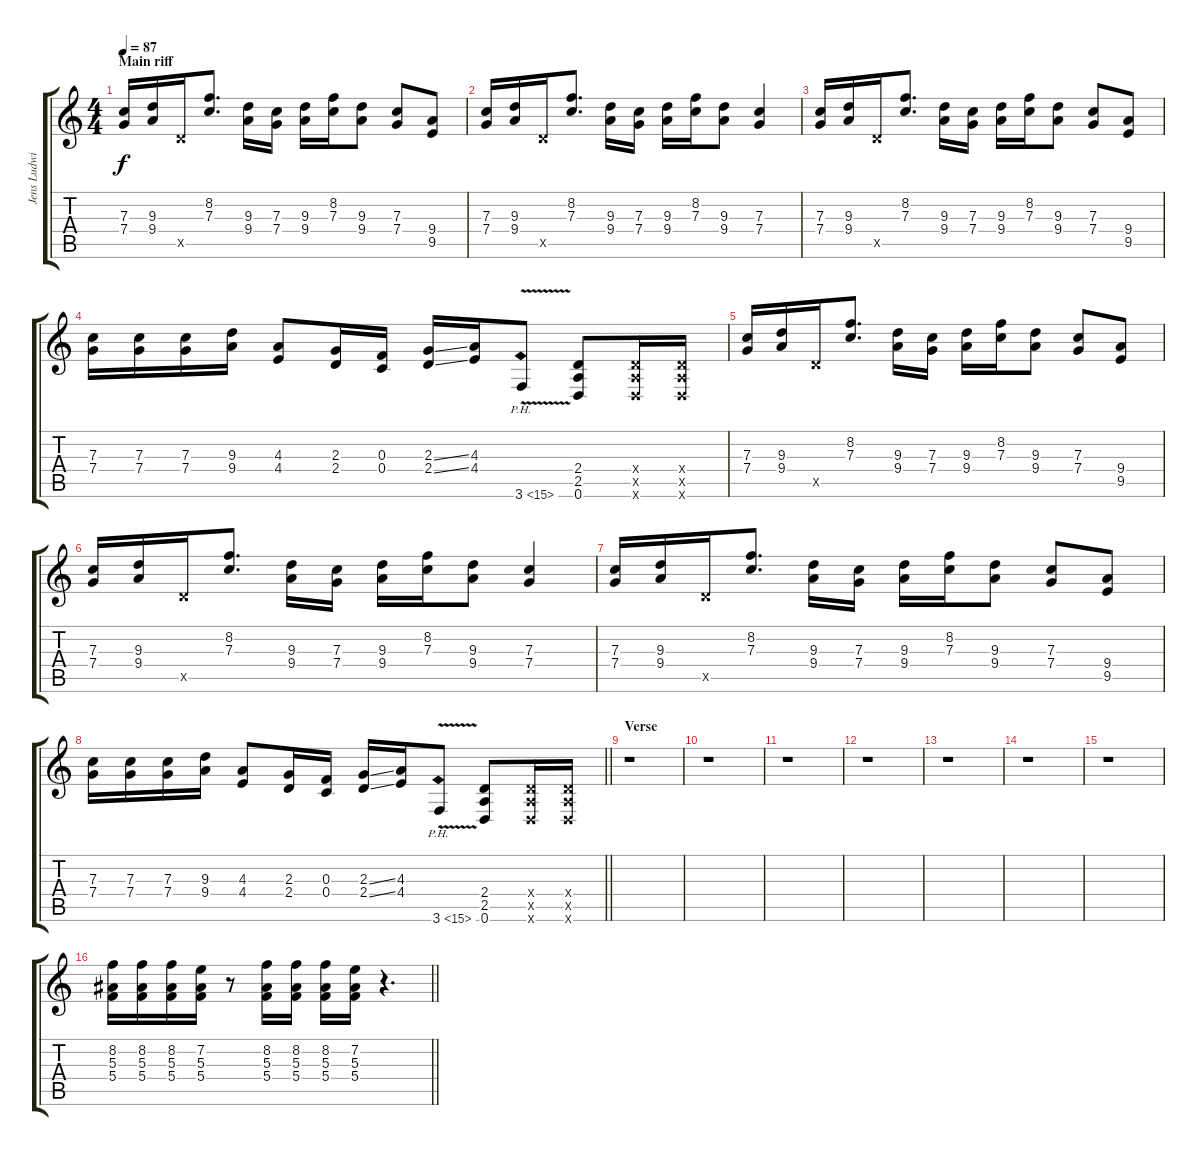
\track ("Jens Ludwig - Lead guitar" "Jens Ludwi") {instrument distortionguitar}
\staff {score tabs}
\tuning (D4 A3 F3 C3 G2 D2) {hide}
\ts (4 4)
\section ("" "Main riff")
\tempo 87
\clef g2
\ks c
(7.3 7.4).16{dy f} (9.3 9.4).16 7.5{x}.16 (8.2 7.3).8{d} (9.3 9.4).16 (7.3 7.4).16 (9.3 9.4).16 (8.2 7.3).16 (9.3 9.4).8 (7.3 7.4).8 (9.4 9.5).8 |
(7.3 7.4).16 (9.3 9.4).16 7.5{x}.16 (8.2 7.3).8{d} (9.3 9.4).16 (7.3 7.4).16 (9.3 9.4).16 (8.2 7.3).16 (9.3 9.4).8 (7.3 7.4).4 |
(7.3 7.4).16 (9.3 9.4).16 7.5{x}.16 (8.2 7.3).8{d} (9.3 9.4).16 (7.3 7.4).16 (9.3 9.4).16 (8.2 7.3).16 (9.3 9.4).8 (7.3 7.4).8 (9.4 9.5).8 |
(7.3 7.4).16 (7.3 7.4).16 (7.3 7.4).16 (9.3 9.4).16 (4.3 4.4).8 (2.3 2.4).16 (0.3 0.4).16 (2.3{ss} 2.4{ss}).16 (4.3 4.4).16 3.6{ph 12 v}.8 (2.4 2.5 0.6).8 (2.4{x} 2.5{x} 0.6{x}).16 (2.4{x} 2.5{x} 0.6{x}).16 |
(7.3 7.4).16 (9.3 9.4).16 7.5{x}.16 (8.2 7.3).8{d} (9.3 9.4).16 (7.3 7.4).16 (9.3 9.4).16 (8.2 7.3).16 (9.3 9.4).8 (7.3 7.4).8 (9.4 9.5).8 |
(7.3 7.4).16 (9.3 9.4).16 7.5{x}.16 (8.2 7.3).8{d} (9.3 9.4).16 (7.3 7.4).16 (9.3 9.4).16 (8.2 7.3).16 (9.3 9.4).8 (7.3 7.4).4 |
(7.3 7.4).16 (9.3 9.4).16 7.5{x}.16 (8.2 7.3).8{d} (9.3 9.4).16 (7.3 7.4).16 (9.3 9.4).16 (8.2 7.3).16 (9.3 9.4).8 (7.3 7.4).8 (9.4 9.5).8 |
\barLineRight lightlight
(7.3 7.4).16 (7.3 7.4).16 (7.3 7.4).16 (9.3 9.4).16 (4.3 4.4).8 (2.3 2.4).16 (0.3 0.4).16 (2.3{ss} 2.4{ss}).16 (4.3 4.4).16 3.6{ph 12 v}.8 (2.4 2.5 0.6).8 (2.4{x} 2.5{x} 0.6{x}).16 (2.4{x} 2.5{x} 0.6{x}).16 |
\section ("" "Verse")
r.1 |
r.1 |
r.1 |
r.1 |
r.1 |
r.1 |
r.1 |
\barLineRight lightlight
(8.2 5.3 5.4).16 (8.2 5.3 5.4).16 (8.2 5.3 5.4).16 (7.2 5.3 5.4).16 r.8 (8.2 5.3 5.4).16 (8.2 5.3 5.4).16 (8.2 5.3 5.4).16 (7.2 5.3 5.4).16 r.4{d}
